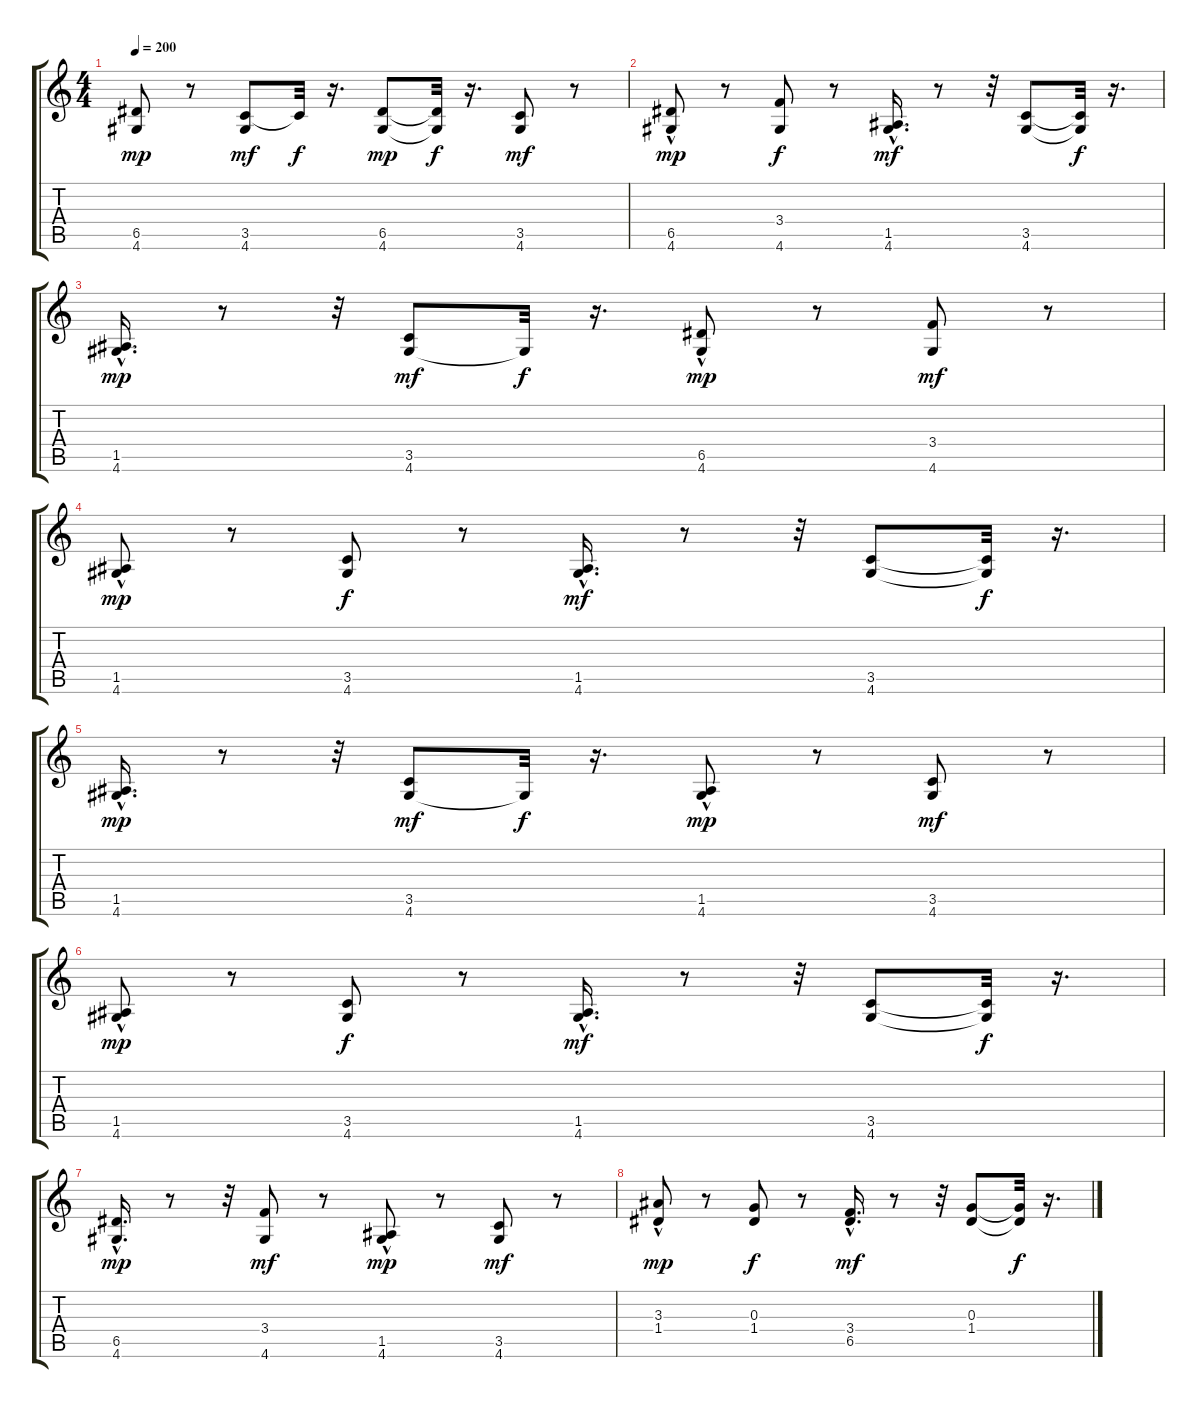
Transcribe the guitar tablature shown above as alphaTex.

\track "" {instrument electricguitarmuted}
\staff {score tabs}
\tuning (E4 B3 G3 D3 A2 E2) {hide}
\ts (4 4)
\tempo 200
\clef g2
\ks c
(6.5 4.6).8{dy mp} r.8 (3.5 4.6).8{dy mf} 3.5{t}.32{dy f} r.16{d} (6.5 4.6).8{dy mp} (6.5{t} 4.6{t}).32{dy f} r.16{d} (3.5 4.6).8{dy mf} r.8 |
(6.5 4.6{hac}).8{dy mp} r.8 (3.4 4.6).8{dy f} r.8 (1.5 4.6{hac}).16{d dy mf} r.8 r.32 (3.5 4.6).8 (3.5{t} 4.6{t}).32{dy f} r.16{d} |
(1.5{hac} 4.6).16{d dy mp} r.8 r.32 (3.5 4.6).8{dy mf} 4.6{t}.32{dy f} r.16{d} (6.5{hac} 4.6).8{dy mp} r.8 (3.4 4.6).8{dy mf} r.8 |
(1.5 4.6{hac}).8{dy mp} r.8 (3.5 4.6).8{dy f} r.8 (1.5 4.6{hac}).16{d dy mf} r.8 r.32 (3.5 4.6).8 (3.5{t} 4.6{t}).32{dy f} r.16{d} |
(1.5{hac} 4.6).16{d dy mp} r.8 r.32 (3.5 4.6).8{dy mf} 4.6{t}.32{dy f} r.16{d} (1.5{hac} 4.6).8{dy mp} r.8 (3.5 4.6).8{dy mf} r.8 |
(1.5 4.6{hac}).8{dy mp} r.8 (3.5 4.6).8{dy f} r.8 (1.5 4.6{hac}).16{d dy mf} r.8 r.32 (3.5 4.6).8 (3.5{t} 4.6{t}).32{dy f} r.16{d} |
(6.5{hac} 4.6).16{d dy mp} r.8 r.32 (3.4 4.6).8{dy mf} r.8 (1.5{hac} 4.6).8{dy mp} r.8 (3.5 4.6).8{dy mf} r.8 |
(3.3 1.4{hac}).8{dy mp} r.8 (0.3 1.4).8{dy f} r.8 (3.4 6.5{hac}).16{d dy mf} r.8 r.32 (0.3 1.4).8 (0.3{t} 1.4{t}).32{dy f} r.16{d}
